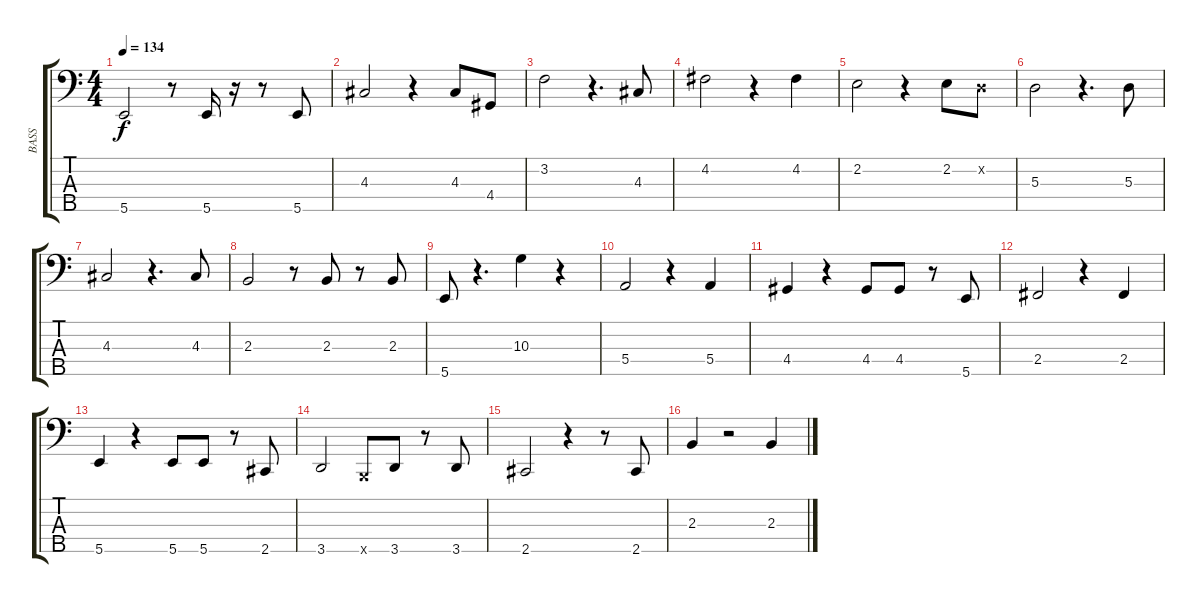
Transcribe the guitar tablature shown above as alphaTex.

\track ("BASS" "BASS") {instrument electricbasspick}
\staff {score tabs}
\tuning (G2 D2 A1 E1 B0) {hide}
\ts (4 4)
\tempo 134
\clef f4
\ks c
5.5.2{dy f} r.8 5.5.16 r.16 r.8 5.5.8 |
4.3.2 r.4 4.3.8 4.4.8 |
3.2.2 r.4{d} 4.3.8 |
4.2.2 r.4 4.2.4 |
2.2.2 r.4 2.2.8 0.2{x}.8 |
5.3.2 r.4{d} 5.3.8 |
4.3.2 r.4{d} 4.3.8 |
2.3.2 r.8 2.3.8 r.8 2.3.8 |
5.5.8 r.4{d} 10.3.4 r.4 |
5.4.2 r.4 5.4.4 |
4.4.4 r.4 4.4.8 4.4.8 r.8 5.5.8 |
2.4.2 r.4 2.4.4 |
5.5.4 r.4 5.5.8 5.5.8 r.8 2.5.8 |
3.5.2 0.5{x}.8 3.5.8 r.8 3.5.8 |
2.5.2 r.4 r.8 2.5.8 |
2.3.4 r.2 2.3.4
